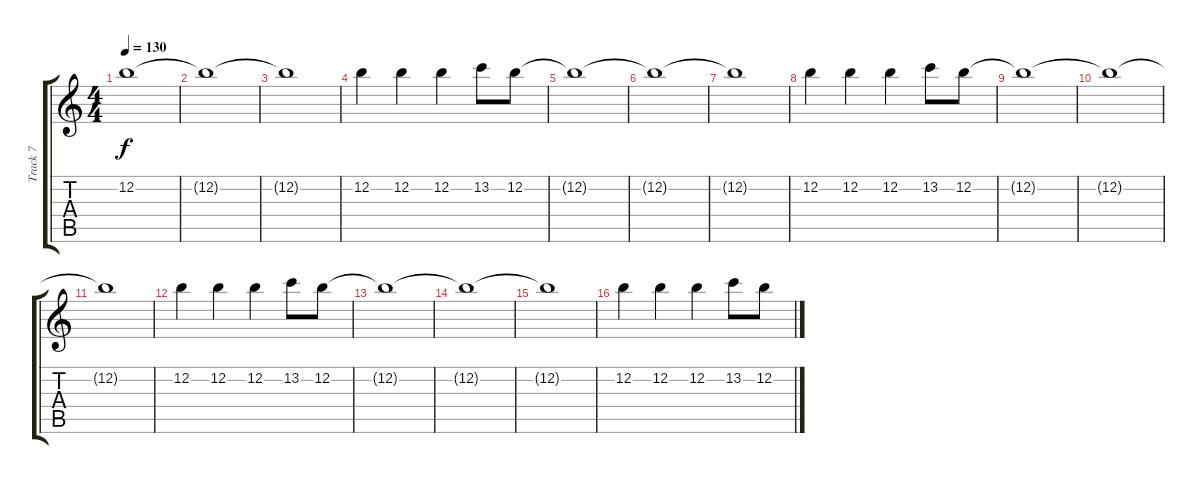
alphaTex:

\track ("Track 7" "Track 7") {instrument overdrivenguitar}
\staff {score tabs}
\tuning (E4 B3 G3 D3 A2 E2) {hide}
\ts (4 4)
\tempo 130
\clef g2
\ks c
12.2{t}.1{dy f} |
12.2{t}.1 |
12.2{t}.1 |
12.2.4 12.2.4 12.2.4 13.2.8 12.2.8 |
12.2{t}.1 |
12.2{t}.1 |
12.2{t}.1 |
12.2.4 12.2.4 12.2.4 13.2.8 12.2.8 |
12.2{t}.1 |
12.2{t}.1 |
12.2{t}.1 |
12.2.4 12.2.4 12.2.4 13.2.8 12.2.8 |
12.2{t}.1 |
12.2{t}.1 |
12.2{t}.1 |
12.2.4 12.2.4 12.2.4 13.2.8 12.2.8
